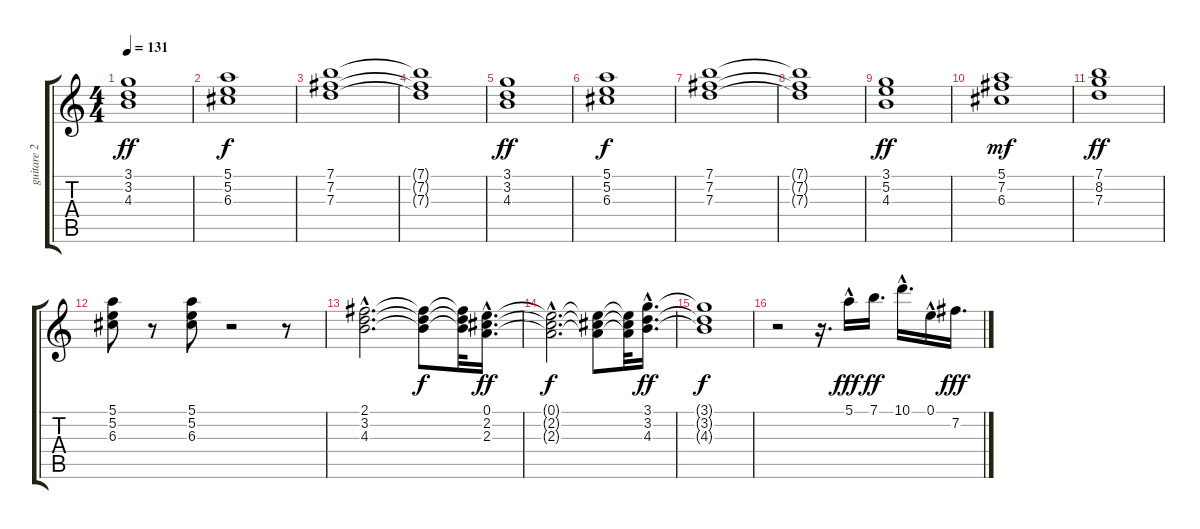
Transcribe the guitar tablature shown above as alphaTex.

\track ("guitare 2" "guitare 2") {instrument acousticguitarnylon}
\staff {score tabs}
\tuning (E4 B3 G3 D3 A2 E2) {hide}
\ts (4 4)
\tempo 131
\clef g2
\ks c
(3.1 3.2 4.3).1{dy ff} |
(5.1 5.2 6.3).1{dy f} |
(7.1 7.2 7.3).1 |
(7.1{t} 7.2{t} 7.3{t}).1 |
(3.1 3.2 4.3).1{dy ff} |
(5.1 5.2 6.3).1{dy f} |
(7.1 7.2 7.3).1 |
(7.1{t} 7.2{t} 7.3{t}).1 |
(3.1 5.2 4.3).1{dy ff} |
(5.1 7.2 6.3).1{dy mf} |
(7.1 8.2 7.3).1{dy ff} |
(5.1 5.2 6.3).8 r.8 (5.1 5.2 6.3).8 r.2 r.8 |
(2.1{hac} 3.2{hac} 4.3{hac}).2{d} (2.1{t} 3.2{t} 4.3{t}).8{dy f} (2.1{t} 3.2{t} 4.3{t}).32 (0.1{hac} 2.2{hac} 2.3{hac}).16{d dy ff} |
(0.1{hac t} 2.2{hac t} 2.3{hac t}).2{d dy f} (0.1{t} 2.2{t} 2.3{t}).8 (0.1{t} 2.2{t} 2.3{t}).32 (3.1{hac} 3.2{hac} 4.3{hac}).16{d dy ff} |
(3.1{t} 3.2{t} 4.3{t}).1{dy f} |
r.2 r.16{d} 5.1{hac}.16{dy fff} 7.1.16{d dy ff} 10.1{hac}.16{d} 0.1{hac}.16 7.2.16{d dy fff}
